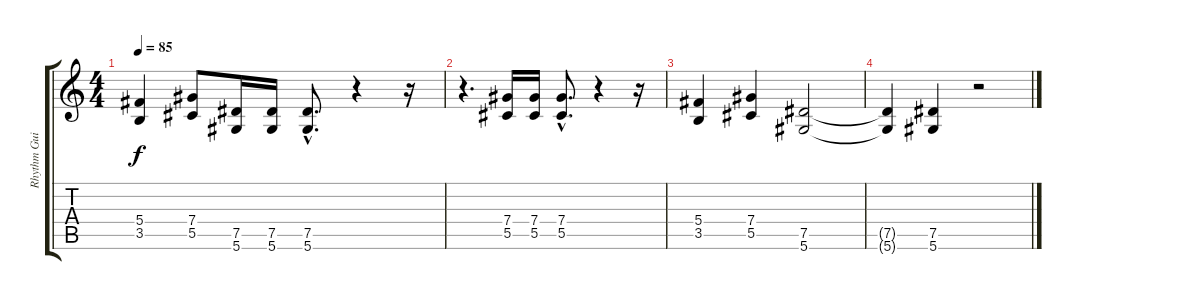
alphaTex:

\track ("Rhythm Guitar" "Rhythm Gui") {instrument distortionguitar}
\staff {score tabs}
\tuning (Eb4 Bb3 Gb3 Db3 Ab2 Eb2) {hide}
\ts (4 4)
\tempo 85
\clef g2
\ks c
(5.4 3.5).4{dy f} (7.4 5.5).8 (7.5 5.6).16 (7.5 5.6).16 (7.5{hac} 5.6{hac}).8{d} r.4 r.16 |
r.4{d} (7.4 5.5).16 (7.4 5.5).16 (7.4{hac} 5.5{hac}).8{d} r.4 r.16 |
(5.4 3.5).4 (7.4 5.5).4 (7.5 5.6).2 |
(7.5{t} 5.6{t}).4 (7.5 5.6).4 r.2
